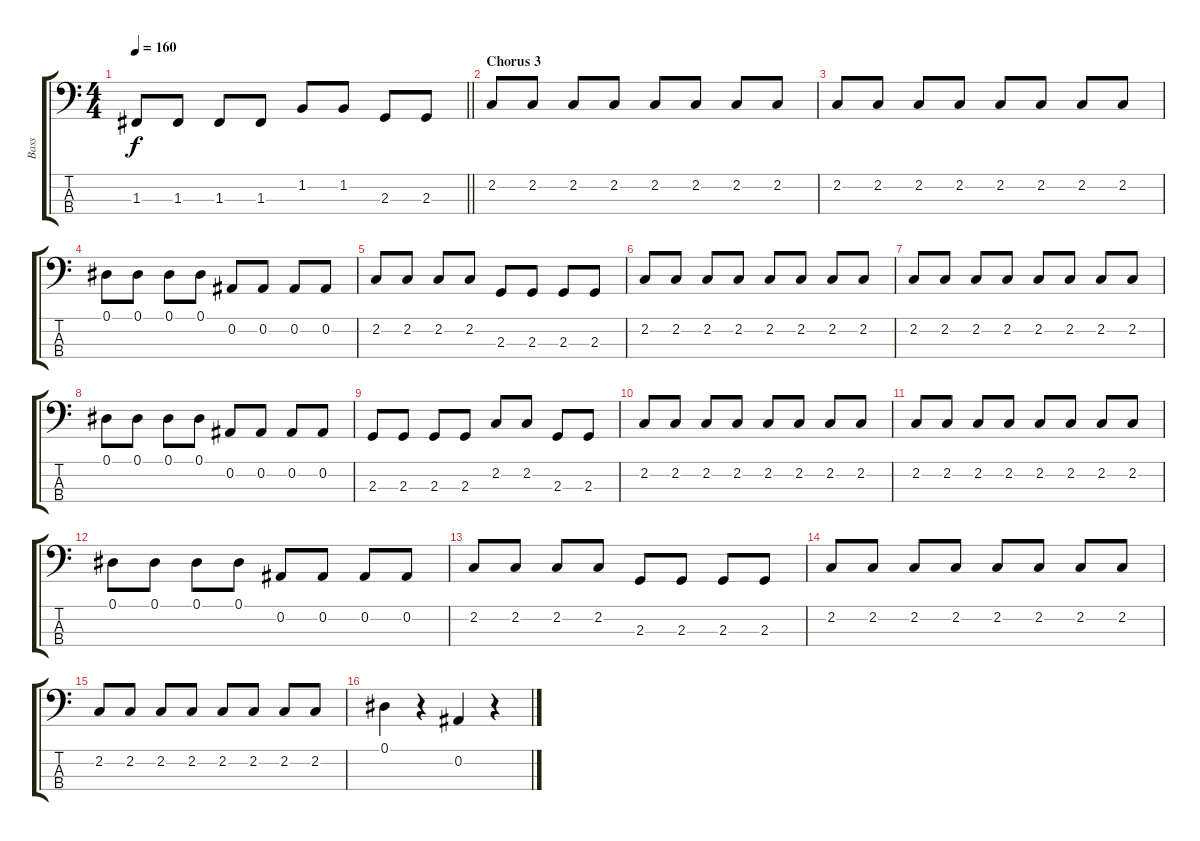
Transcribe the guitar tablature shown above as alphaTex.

\track ("Bass" "Bass") {instrument electricbassfinger}
\staff {score tabs}
\tuning (Eb2 Bb1 F1 C1) {hide}
\ts (4 4)
\tempo 160
\clef f4
\barLineRight lightlight
\ks c
1.3.8{dy f} 1.3.8 1.3.8 1.3.8 1.2.8 1.2.8 2.3.8 2.3.8 |
\section ("" "Chorus 3")
2.2.8 2.2.8 2.2.8 2.2.8 2.2.8 2.2.8 2.2.8 2.2.8 |
2.2.8 2.2.8 2.2.8 2.2.8 2.2.8 2.2.8 2.2.8 2.2.8 |
0.1.8 0.1.8 0.1.8 0.1.8 0.2.8 0.2.8 0.2.8 0.2.8 |
2.2.8 2.2.8 2.2.8 2.2.8 2.3.8 2.3.8 2.3.8 2.3.8 |
2.2.8 2.2.8 2.2.8 2.2.8 2.2.8 2.2.8 2.2.8 2.2.8 |
2.2.8 2.2.8 2.2.8 2.2.8 2.2.8 2.2.8 2.2.8 2.2.8 |
0.1.8 0.1.8 0.1.8 0.1.8 0.2.8 0.2.8 0.2.8 0.2.8 |
2.3.8 2.3.8 2.3.8 2.3.8 2.2.8 2.2.8 2.3.8 2.3.8 |
2.2.8 2.2.8 2.2.8 2.2.8 2.2.8 2.2.8 2.2.8 2.2.8 |
2.2.8 2.2.8 2.2.8 2.2.8 2.2.8 2.2.8 2.2.8 2.2.8 |
0.1.8 0.1.8 0.1.8 0.1.8 0.2.8 0.2.8 0.2.8 0.2.8 |
2.2.8 2.2.8 2.2.8 2.2.8 2.3.8 2.3.8 2.3.8 2.3.8 |
2.2.8 2.2.8 2.2.8 2.2.8 2.2.8 2.2.8 2.2.8 2.2.8 |
2.2.8 2.2.8 2.2.8 2.2.8 2.2.8 2.2.8 2.2.8 2.2.8 |
0.1.4 r.4 0.2.4 r.4
